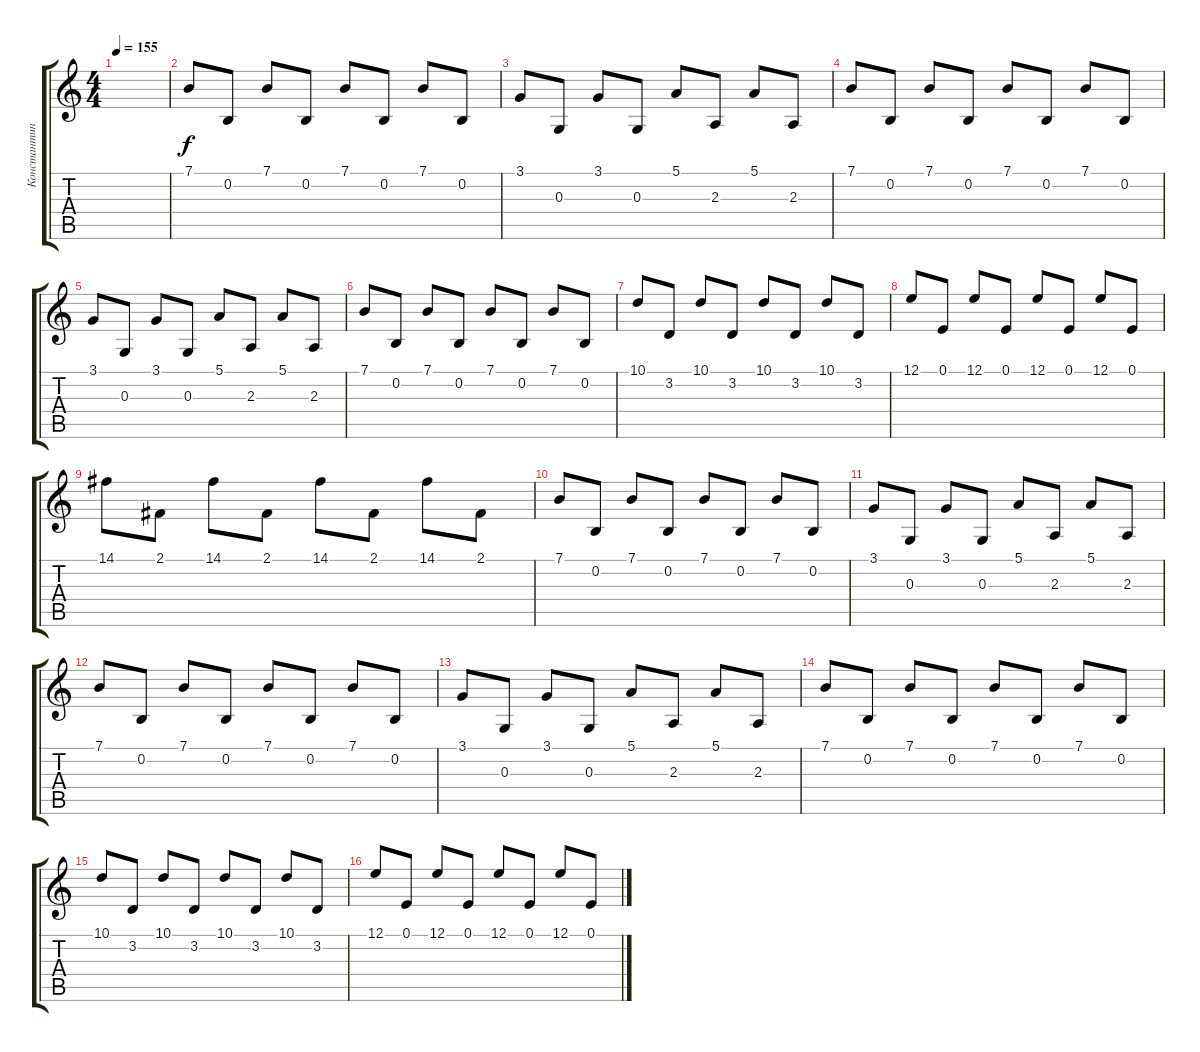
\track ("Константин Бекрев (Roland Strings)" "Константин") {instrument tremolostrings}
\staff {score tabs}
\tuning (E4 B3 G3 D3 A2 E2) {hide}
\ts (4 4)
\tempo 155
\clef g2
\ks c
|
7.1.8 0.2.8 7.1.8 0.2.8 7.1.8 0.2.8 7.1.8 0.2.8 |
3.1.8 0.3.8 3.1.8 0.3.8 5.1.8 2.3.8 5.1.8 2.3.8 |
7.1.8 0.2.8 7.1.8 0.2.8 7.1.8 0.2.8 7.1.8 0.2.8 |
3.1.8 0.3.8 3.1.8 0.3.8 5.1.8 2.3.8 5.1.8 2.3.8 |
7.1.8 0.2.8 7.1.8 0.2.8 7.1.8 0.2.8 7.1.8 0.2.8 |
10.1.8 3.2.8 10.1.8 3.2.8 10.1.8 3.2.8 10.1.8 3.2.8 |
12.1.8 0.1.8 12.1.8 0.1.8 12.1.8 0.1.8 12.1.8 0.1.8 |
14.1.8 2.1.8 14.1.8 2.1.8 14.1.8 2.1.8 14.1.8 2.1.8 |
7.1.8 0.2.8 7.1.8 0.2.8 7.1.8 0.2.8 7.1.8 0.2.8 |
3.1.8 0.3.8 3.1.8 0.3.8 5.1.8 2.3.8 5.1.8 2.3.8 |
7.1.8 0.2.8 7.1.8 0.2.8 7.1.8 0.2.8 7.1.8 0.2.8 |
3.1.8 0.3.8 3.1.8 0.3.8 5.1.8 2.3.8 5.1.8 2.3.8 |
7.1.8 0.2.8 7.1.8 0.2.8 7.1.8 0.2.8 7.1.8 0.2.8 |
10.1.8 3.2.8 10.1.8 3.2.8 10.1.8 3.2.8 10.1.8 3.2.8 |
12.1.8 0.1.8 12.1.8 0.1.8 12.1.8 0.1.8 12.1.8 0.1.8
